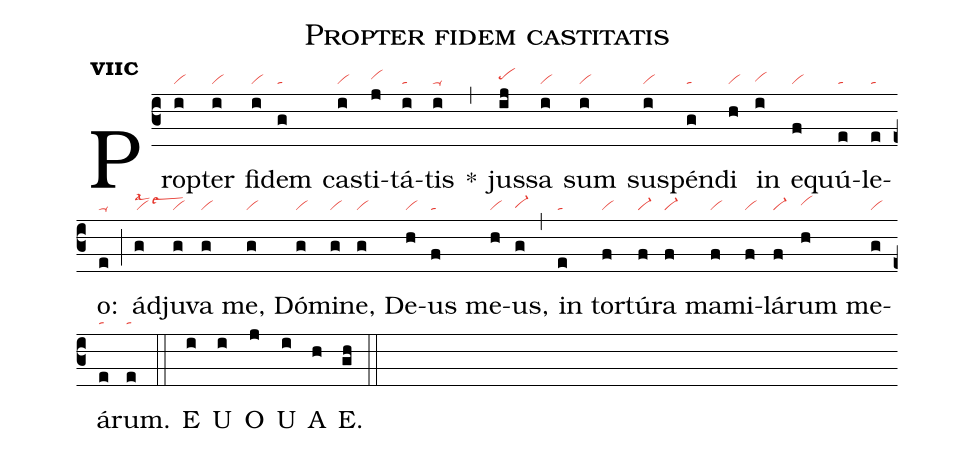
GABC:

name:Propter fidem castitatis;
office-part:an;
mode:7c;
nabc-lines:1;
%%
initial-style: 1;
name: Propter fidem castitatis;
mode:7;
office-part: Antiphona;
annotation: Ant.;
annotation: vii c;
nabc-lines:1;
%%
(c3) Prop(i|vi)ter(i|vi) fi(i|vi)dem(g|ta) cas(i|vi)ti(j|vihh)tá(i|ta)tis(i|ta-) <sp>*</sp>(,) jus(ij|pehh)sa(i|vi) sum(i|vi) sus(i|vi)pén(g|ta)di(h|vi) in(i|vihg) e(f|vi)quú(e|ta)le(e|ta)o:(e|ta-) (;) ád(g|vilsal2lsew3)ju(g|vi)va(g|vi) me,(g|vi) Dó(g|vi)mi(g|vi)ne,(g|vi) De(h|vi)us(f|ta) me(h|vi)us,(g|vi-hg) (,) in(e|ta) tor(f|vi)tú(f|vi-)ra(f|vi-) ma(f|vi)mi(f|vi)lá(f|vi-)rum(h|vihh) me(g|vi)á(e|ta)rum.(e|ta) (::)
<eu>E(i) U(i) O(j) U(i) A(h) E.(gh) </eu>(::)
